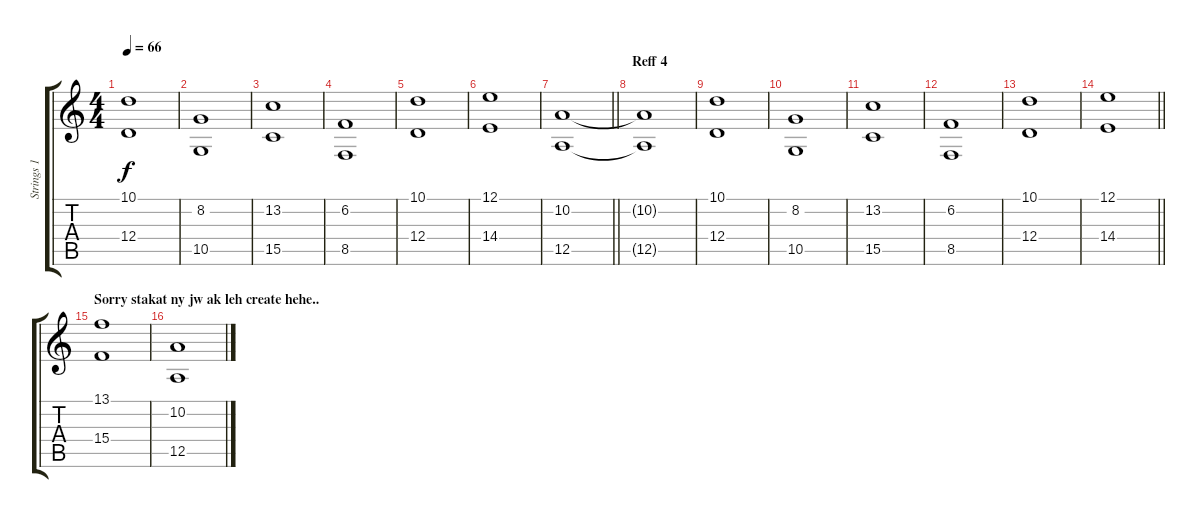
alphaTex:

\track ("Strings 1" "Strings 1") {instrument stringensemble2}
\staff {score tabs}
\tuning (E4 B3 G3 D3 A2 E2) {hide}
\ts (4 4)
\tempo 66
\clef g2
\ks c
(10.1 12.4).1{dy f} |
(8.2 10.5).1 |
(13.2 15.5).1 |
(6.2 8.5).1 |
(10.1 12.4).1 |
(12.1 14.4).1 |
\barLineRight lightlight
(10.2 12.5).1 |
\section ("" "Reff 4")
(10.2{t} 12.5{t}).1 |
(10.1 12.4).1 |
(8.2 10.5).1 |
(13.2 15.5).1 |
(6.2 8.5).1 |
(10.1 12.4).1 |
\barLineRight lightlight
(12.1 14.4).1 |
\section ("" "Sorry stakat ny jw ak leh create hehe..")
(13.1 15.4).1 |
(10.2 12.5).1
